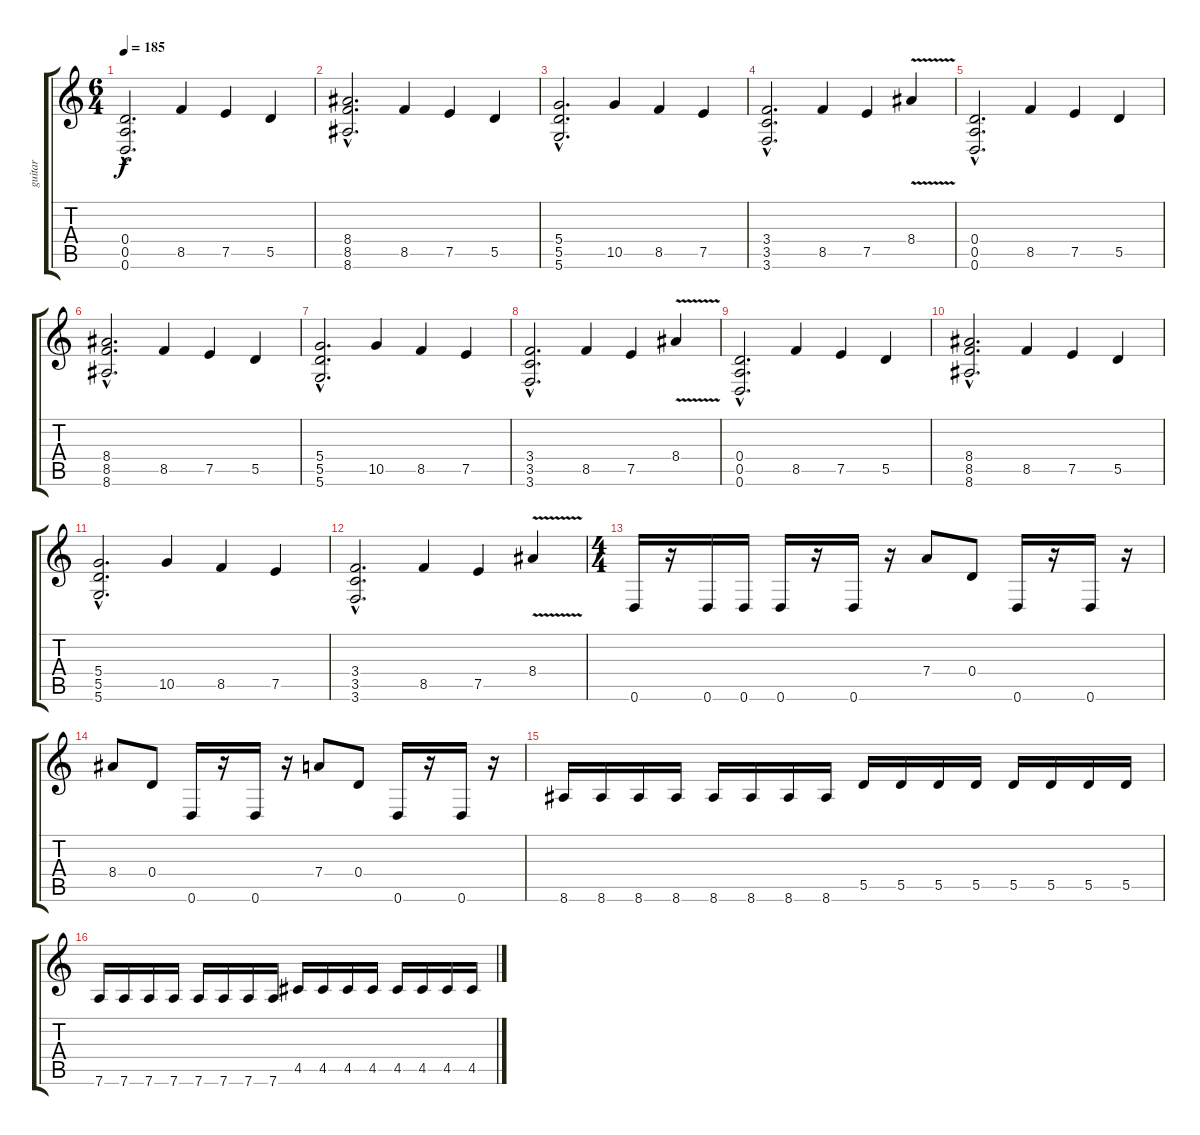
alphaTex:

\track ("guitar" "guitar") {instrument distortionguitar}
\staff {score tabs}
\tuning (E4 B3 G3 D3 A2 D2) {hide}
\ts (6 4)
\tempo 185
\clef g2
\ks c
(0.4{hac} 0.5{hac} 0.6{hac}).2{d dy f} 8.5.4 7.5.4 5.5.4 |
(8.4{hac} 8.5{hac} 8.6{hac}).2{d} 8.5.4 7.5.4 5.5.4 |
(5.4{hac} 5.5{hac} 5.6{hac}).2{d} 10.5.4 8.5.4 7.5.4 |
(3.4{hac} 3.5{hac} 3.6{hac}).2{d} 8.5.4 7.5.4 8.4{v}.4 |
(0.4{hac} 0.5{hac} 0.6{hac}).2{d} 8.5.4 7.5.4 5.5.4 |
(8.4{hac} 8.5{hac} 8.6{hac}).2{d} 8.5.4 7.5.4 5.5.4 |
(5.4{hac} 5.5{hac} 5.6{hac}).2{d} 10.5.4 8.5.4 7.5.4 |
(3.4{hac} 3.5{hac} 3.6{hac}).2{d} 8.5.4 7.5.4 8.4{v}.4 |
(0.4{hac} 0.5{hac} 0.6{hac}).2{d} 8.5.4 7.5.4 5.5.4 |
(8.4{hac} 8.5{hac} 8.6{hac}).2{d} 8.5.4 7.5.4 5.5.4 |
(5.4{hac} 5.5{hac} 5.6{hac}).2{d} 10.5.4 8.5.4 7.5.4 |
(3.4{hac} 3.5{hac} 3.6{hac}).2{d} 8.5.4 7.5.4 8.4{v}.4 |
\ts (4 4)
0.6.16{instrument distortionguitar} r.16 0.6.16 0.6.16 0.6.16 r.16 0.6.16 r.16 7.4.8 0.4.8 0.6.16 r.16 0.6.16 r.16 |
8.4.8 0.4.8 0.6.16 r.16 0.6.16 r.16 7.4.8 0.4.8 0.6.16 r.16 0.6.16 r.16 |
8.6.16 8.6.16 8.6.16 8.6.16 8.6.16 8.6.16 8.6.16 8.6.16 5.5.16 5.5.16 5.5.16 5.5.16 5.5.16 5.5.16 5.5.16 5.5.16 |
7.6.16 7.6.16 7.6.16 7.6.16 7.6.16 7.6.16 7.6.16 7.6.16 4.5.16 4.5.16 4.5.16 4.5.16 4.5.16 4.5.16 4.5.16 4.5.16
